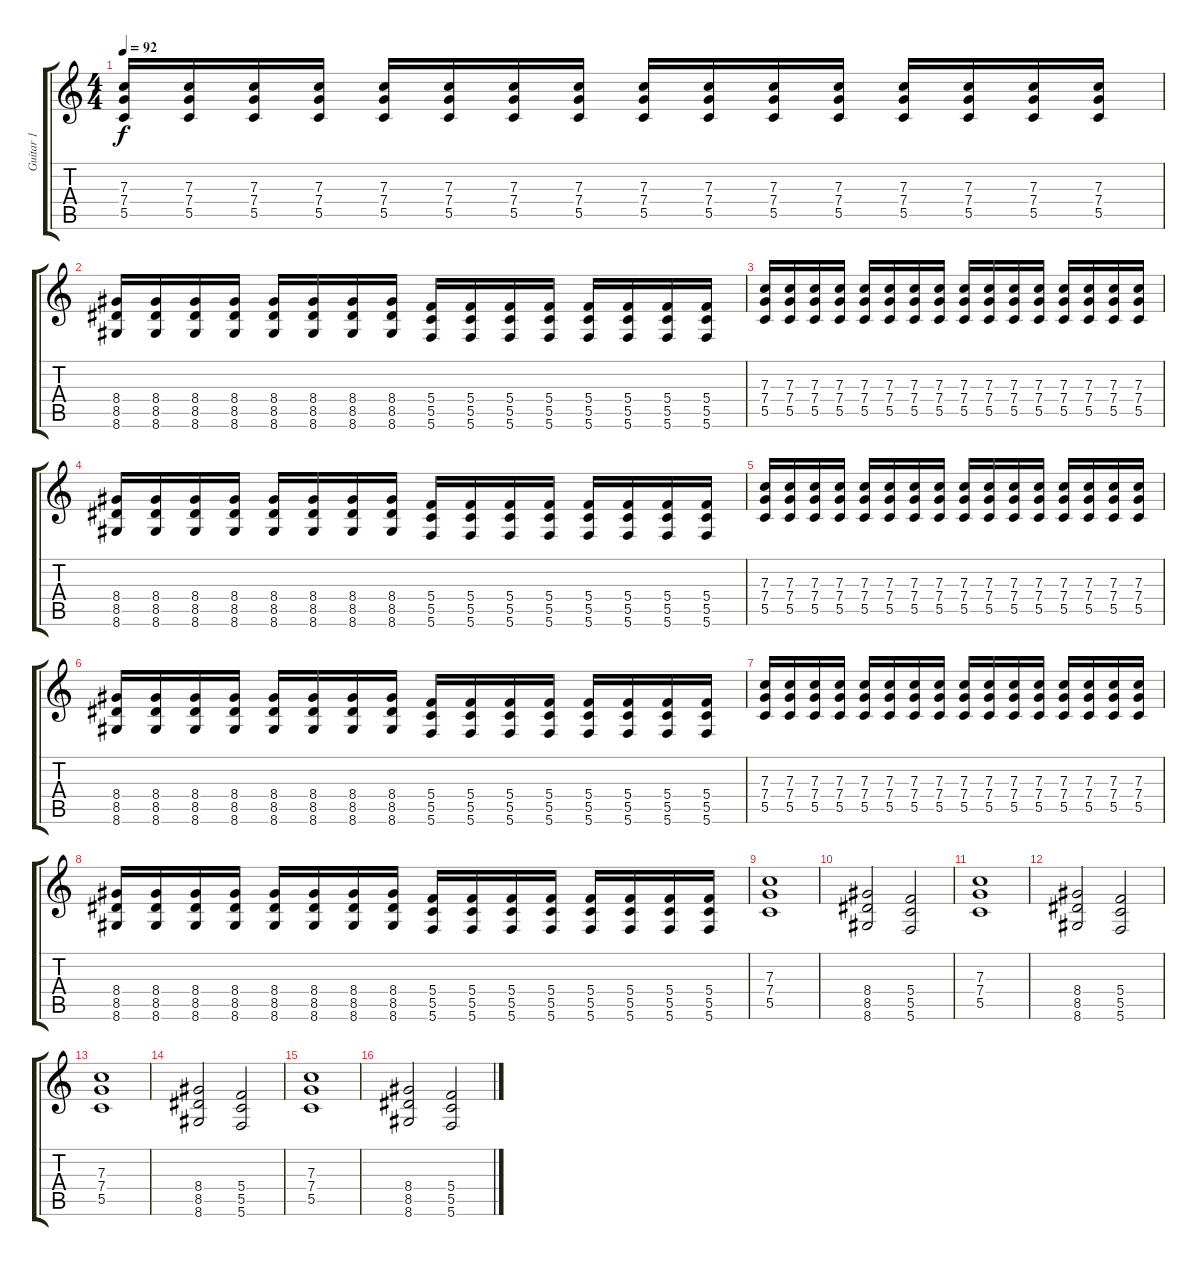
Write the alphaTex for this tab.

\track ("Guitar 1" "Guitar 1") {instrument distortionguitar}
\staff {score tabs}
\tuning (D4 A3 F3 C3 G2 C2) {hide}
\ts (4 4)
\tempo 92
\clef g2
\ks c
(7.3 7.4 5.5).16{dy f} (7.3 7.4 5.5).16 (7.3 7.4 5.5).16 (7.3 7.4 5.5).16 (7.3 7.4 5.5).16 (7.3 7.4 5.5).16 (7.3 7.4 5.5).16 (7.3 7.4 5.5).16 (7.3 7.4 5.5).16 (7.3 7.4 5.5).16 (7.3 7.4 5.5).16 (7.3 7.4 5.5).16 (7.3 7.4 5.5).16 (7.3 7.4 5.5).16 (7.3 7.4 5.5).16 (7.3 7.4 5.5).16 |
(8.4 8.5 8.6).16 (8.4 8.5 8.6).16 (8.4 8.5 8.6).16 (8.4 8.5 8.6).16 (8.4 8.5 8.6).16 (8.4 8.5 8.6).16 (8.4 8.5 8.6).16 (8.4 8.5 8.6).16 (5.4 5.5 5.6).16 (5.4 5.5 5.6).16 (5.4 5.5 5.6).16 (5.4 5.5 5.6).16 (5.4 5.5 5.6).16 (5.4 5.5 5.6).16 (5.4 5.5 5.6).16 (5.4 5.5 5.6).16 |
(7.3 7.4 5.5).16 (7.3 7.4 5.5).16 (7.3 7.4 5.5).16 (7.3 7.4 5.5).16 (7.3 7.4 5.5).16 (7.3 7.4 5.5).16 (7.3 7.4 5.5).16 (7.3 7.4 5.5).16 (7.3 7.4 5.5).16 (7.3 7.4 5.5).16 (7.3 7.4 5.5).16 (7.3 7.4 5.5).16 (7.3 7.4 5.5).16 (7.3 7.4 5.5).16 (7.3 7.4 5.5).16 (7.3 7.4 5.5).16 |
(8.4 8.5 8.6).16 (8.4 8.5 8.6).16 (8.4 8.5 8.6).16 (8.4 8.5 8.6).16 (8.4 8.5 8.6).16 (8.4 8.5 8.6).16 (8.4 8.5 8.6).16 (8.4 8.5 8.6).16 (5.4 5.5 5.6).16 (5.4 5.5 5.6).16 (5.4 5.5 5.6).16 (5.4 5.5 5.6).16 (5.4 5.5 5.6).16 (5.4 5.5 5.6).16 (5.4 5.5 5.6).16 (5.4 5.5 5.6).16 |
(7.3 7.4 5.5).16 (7.3 7.4 5.5).16 (7.3 7.4 5.5).16 (7.3 7.4 5.5).16 (7.3 7.4 5.5).16 (7.3 7.4 5.5).16 (7.3 7.4 5.5).16 (7.3 7.4 5.5).16 (7.3 7.4 5.5).16 (7.3 7.4 5.5).16 (7.3 7.4 5.5).16 (7.3 7.4 5.5).16 (7.3 7.4 5.5).16 (7.3 7.4 5.5).16 (7.3 7.4 5.5).16 (7.3 7.4 5.5).16 |
(8.4 8.5 8.6).16 (8.4 8.5 8.6).16 (8.4 8.5 8.6).16 (8.4 8.5 8.6).16 (8.4 8.5 8.6).16 (8.4 8.5 8.6).16 (8.4 8.5 8.6).16 (8.4 8.5 8.6).16 (5.4 5.5 5.6).16 (5.4 5.5 5.6).16 (5.4 5.5 5.6).16 (5.4 5.5 5.6).16 (5.4 5.5 5.6).16 (5.4 5.5 5.6).16 (5.4 5.5 5.6).16 (5.4 5.5 5.6).16 |
(7.3 7.4 5.5).16 (7.3 7.4 5.5).16 (7.3 7.4 5.5).16 (7.3 7.4 5.5).16 (7.3 7.4 5.5).16 (7.3 7.4 5.5).16 (7.3 7.4 5.5).16 (7.3 7.4 5.5).16 (7.3 7.4 5.5).16 (7.3 7.4 5.5).16 (7.3 7.4 5.5).16 (7.3 7.4 5.5).16 (7.3 7.4 5.5).16 (7.3 7.4 5.5).16 (7.3 7.4 5.5).16 (7.3 7.4 5.5).16 |
(8.4 8.5 8.6).16 (8.4 8.5 8.6).16 (8.4 8.5 8.6).16 (8.4 8.5 8.6).16 (8.4 8.5 8.6).16 (8.4 8.5 8.6).16 (8.4 8.5 8.6).16 (8.4 8.5 8.6).16 (5.4 5.5 5.6).16 (5.4 5.5 5.6).16 (5.4 5.5 5.6).16 (5.4 5.5 5.6).16 (5.4 5.5 5.6).16 (5.4 5.5 5.6).16 (5.4 5.5 5.6).16 (5.4 5.5 5.6).16 |
(7.3 7.4 5.5).1 |
(8.4 8.5 8.6).2 (5.4 5.5 5.6).2 |
(7.3 7.4 5.5).1 |
(8.4 8.5 8.6).2 (5.4 5.5 5.6).2 |
(7.3 7.4 5.5).1 |
(8.4 8.5 8.6).2 (5.4 5.5 5.6).2 |
(7.3 7.4 5.5).1 |
(8.4 8.5 8.6).2 (5.4 5.5 5.6).2
